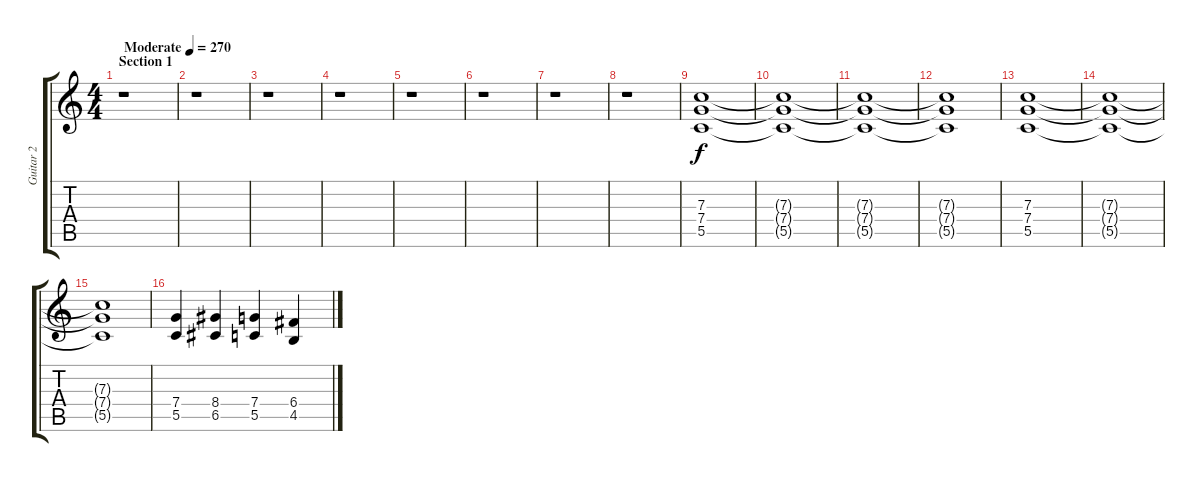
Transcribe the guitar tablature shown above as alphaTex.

\track ("Guitar 2" "Guitar 2") {instrument overdrivenguitar}
\staff {score tabs}
\tuning (D4 A3 F3 C3 G2 D2) {hide}
\ts (4 4)
\section ("" "Section 1")
\tempo (270 "Moderate")
\clef g2
\ks c
r.1{dy f instrument overdrivenguitar} |
r.1 |
r.1 |
r.1 |
r.1 |
r.1 |
r.1 |
r.1 |
(7.3 7.4 5.5).1 |
(7.3{t} 7.4{t} 5.5{t}).1 |
(7.3{t} 7.4{t} 5.5{t}).1 |
(7.3{t} 7.4{t} 5.5{t}).1 |
(7.3 7.4 5.5).1 |
(7.3{t} 7.4{t} 5.5{t}).1 |
(7.3{t} 7.4{t} 5.5{t}).1 |
(7.4 5.5).4 (8.4 6.5).4 (7.4 5.5).4 (6.4 4.5).4
